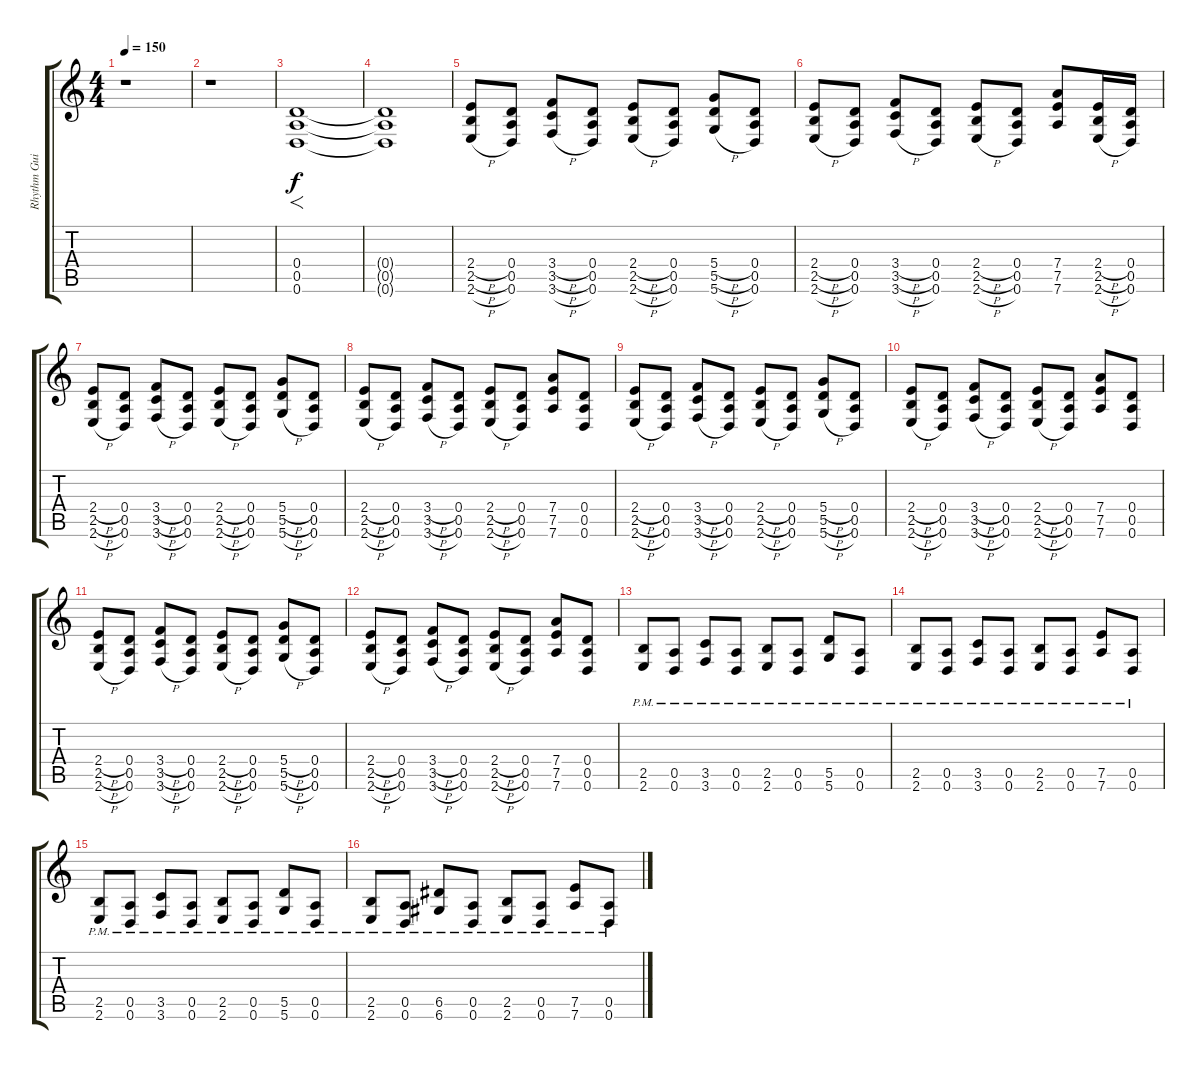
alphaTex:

\track ("Rhythm Guitar" "Rhythm Gui") {instrument distortionguitar}
\staff {score tabs}
\tuning (E4 B3 G3 D3 A2 D2) {hide}
\ts (4 4)
\tempo 150
\clef g2
\ks c
r.1{dy f instrument distortionguitar} |
r.1 |
(0.4 0.5 0.6).1{f} |
(0.4{t} 0.5{t} 0.6{t}).1 |
(2.4{h} 2.5{h} 2.6{h}).8 (0.4 0.5 0.6).8 (3.4{h} 3.5{h} 3.6{h}).8 (0.4 0.5 0.6).8 (2.4{h} 2.5{h} 2.6{h}).8 (0.4 0.5 0.6).8 (5.4{h} 5.5{h} 5.6{h}).8 (0.4 0.5 0.6).8 |
(2.4{h} 2.5{h} 2.6{h}).8 (0.4 0.5 0.6).8 (3.4{h} 3.5{h} 3.6{h}).8 (0.4 0.5 0.6).8 (2.4{h} 2.5{h} 2.6{h}).8 (0.4 0.5 0.6).8 (7.4 7.5 7.6).8 (2.4{h} 2.5{h} 2.6{h}).16 (0.4 0.5 0.6).16 |
(2.4{h} 2.5{h} 2.6{h}).8 (0.4 0.5 0.6).8 (3.4{h} 3.5{h} 3.6{h}).8 (0.4 0.5 0.6).8 (2.4{h} 2.5{h} 2.6{h}).8 (0.4 0.5 0.6).8 (5.4{h} 5.5{h} 5.6{h}).8 (0.4 0.5 0.6).8 |
(2.4{h} 2.5{h} 2.6{h}).8 (0.4 0.5 0.6).8 (3.4{h} 3.5{h} 3.6{h}).8 (0.4 0.5 0.6).8 (2.4{h} 2.5{h} 2.6{h}).8 (0.4 0.5 0.6).8 (7.4 7.5 7.6).8 (0.4 0.5 0.6).8 |
(2.4{h} 2.5{h} 2.6{h}).8 (0.4 0.5 0.6).8 (3.4{h} 3.5{h} 3.6{h}).8 (0.4 0.5 0.6).8 (2.4{h} 2.5{h} 2.6{h}).8 (0.4 0.5 0.6).8 (5.4{h} 5.5{h} 5.6{h}).8 (0.4 0.5 0.6).8 |
(2.4{h} 2.5{h} 2.6{h}).8 (0.4 0.5 0.6).8 (3.4{h} 3.5{h} 3.6{h}).8 (0.4 0.5 0.6).8 (2.4{h} 2.5{h} 2.6{h}).8 (0.4 0.5 0.6).8 (7.4 7.5 7.6).8 (0.4 0.5 0.6).8 |
(2.4{h} 2.5{h} 2.6{h}).8 (0.4 0.5 0.6).8 (3.4{h} 3.5{h} 3.6{h}).8 (0.4 0.5 0.6).8 (2.4{h} 2.5{h} 2.6{h}).8 (0.4 0.5 0.6).8 (5.4{h} 5.5{h} 5.6{h}).8 (0.4 0.5 0.6).8 |
(2.4{h} 2.5{h} 2.6{h}).8 (0.4 0.5 0.6).8 (3.4{h} 3.5{h} 3.6{h}).8 (0.4 0.5 0.6).8 (2.4{h} 2.5{h} 2.6{h}).8 (0.4 0.5 0.6).8 (7.4 7.5 7.6).8 (0.4 0.5 0.6).8 |
(2.5{pm} 2.6{pm}).8 (0.5{pm} 0.6{pm}).8 (3.5{pm} 3.6{pm}).8 (0.5{pm} 0.6{pm}).8 (2.5{pm} 2.6{pm}).8 (0.5{pm} 0.6{pm}).8 (5.5{pm} 5.6{pm}).8 (0.5{pm} 0.6{pm}).8 |
(2.5{pm} 2.6{pm}).8 (0.5{pm} 0.6{pm}).8 (3.5{pm} 3.6{pm}).8 (0.5{pm} 0.6{pm}).8 (2.5{pm} 2.6{pm}).8 (0.5{pm} 0.6{pm}).8 (7.5{pm} 7.6{pm}).8 (0.5{pm} 0.6{pm}).8 |
(2.5{pm} 2.6{pm}).8 (0.5{pm} 0.6{pm}).8 (3.5{pm} 3.6{pm}).8 (0.5{pm} 0.6{pm}).8 (2.5{pm} 2.6{pm}).8 (0.5{pm} 0.6{pm}).8 (5.5{pm} 5.6{pm}).8 (0.5{pm} 0.6{pm}).8 |
(2.5{pm} 2.6{pm}).8 (0.5{pm} 0.6{pm}).8 (6.5{pm} 6.6{pm}).8 (0.5{pm} 0.6{pm}).8 (2.5{pm} 2.6{pm}).8 (0.5{pm} 0.6{pm}).8 (7.5{pm} 7.6{pm}).8 (0.5{pm} 0.6{pm}).8
